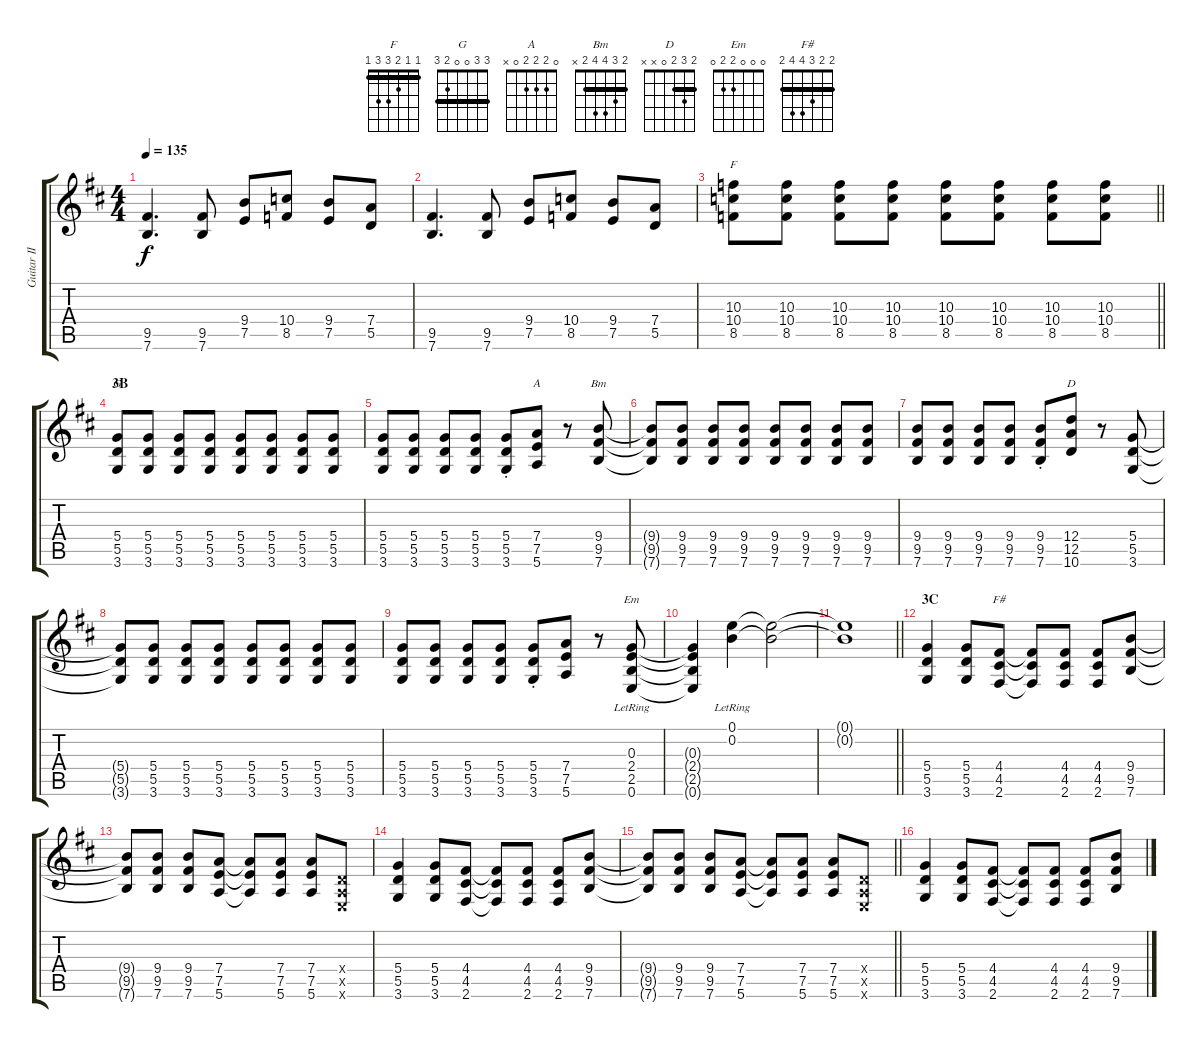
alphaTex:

\track ("Guitar II" "Guitar II") {instrument distortionguitar}
\staff {score tabs}
\tuning (E4 B3 G3 D3 A2 E2) {hide}
\chord ("F" 1 1 2 3 3 1) {barre 1}
\chord ("G" 3 3 0 0 2 3) {barre 3}
\chord ("A" 0 2 2 2 0 x)
\chord ("Bm" 2 3 4 4 2 x) {barre 2}
\chord ("D" 2 3 2 0 x x) {barre 2}
\chord ("Em" 0 0 0 2 2 0)
\chord ("F#" 2 2 3 4 4 2) {barre 2}
\ts (4 4)
\tempo 135
\clef g2
\ks bminor
(9.5 7.6).4{d dy f} (9.5 7.6).8 (9.4 7.5).8 (10.4 8.5).8 (9.4 7.5).8 (7.4 5.5).8 |
(9.5 7.6).4{d} (9.5 7.6).8 (9.4 7.5).8 (10.4 8.5).8 (9.4 7.5).8 (7.4 5.5).8 |
\barLineRight lightlight
(10.3 10.4 8.5).8{ch "F"} (10.3 10.4 8.5).8 (10.3 10.4 8.5).8 (10.3 10.4 8.5).8 (10.3 10.4 8.5).8 (10.3 10.4 8.5).8 (10.3 10.4 8.5).8 (10.3 10.4 8.5).8 |
\section ("" "3B")
(5.4 5.5 3.6).8{ch "G"} (5.4 5.5 3.6).8 (5.4 5.5 3.6).8 (5.4 5.5 3.6).8 (5.4 5.5 3.6).8 (5.4 5.5 3.6).8 (5.4 5.5 3.6).8 (5.4 5.5 3.6).8 |
(5.4 5.5 3.6).8 (5.4 5.5 3.6).8 (5.4 5.5 3.6).8 (5.4 5.5 3.6).8 (5.4{st} 5.5{st} 3.6{st}).8 (7.4 7.5 5.6).8{ch "A"} r.8 (9.4 9.5 7.6).8{ch "Bm"} |
(9.4{t} 9.5{t} 7.6{t}).8 (9.4 9.5 7.6).8 (9.4 9.5 7.6).8 (9.4 9.5 7.6).8 (9.4 9.5 7.6).8 (9.4 9.5 7.6).8 (9.4 9.5 7.6).8 (9.4 9.5 7.6).8 |
(9.4 9.5 7.6).8 (9.4 9.5 7.6).8 (9.4 9.5 7.6).8 (9.4 9.5 7.6).8 (9.4{st} 9.5{st} 7.6{st}).8 (12.4 12.5 10.6).8{ch "D"} r.8 (5.4 5.5 3.6).8 |
(5.4{t} 5.5{t} 3.6{t}).8 (5.4 5.5 3.6).8 (5.4 5.5 3.6).8 (5.4 5.5 3.6).8 (5.4 5.5 3.6).8 (5.4 5.5 3.6).8 (5.4 5.5 3.6).8 (5.4 5.5 3.6).8 |
(5.4 5.5 3.6).8 (5.4 5.5 3.6).8 (5.4 5.5 3.6).8 (5.4 5.5 3.6).8 (5.4{st} 5.5{st} 3.6{st}).8 (7.4 7.5 5.6).8 r.8 (0.3{lr} 2.4{lr} 2.5{lr} 0.6{lr}).8{ch "Em"} |
(0.3{t} 2.4{t} 2.5{t} 0.6{t}).4 (0.1{lr} 0.2{lr}).4 (0.1{t} 0.2{t}).2 |
\barLineRight lightlight
(0.1{t} 0.2{t}).1 |
\section ("" "3C")
(5.4 5.5 3.6).4 (5.4 5.5 3.6).8 (4.4 4.5 2.6).8{ch "F#"} (4.4{t} 4.5{t} 2.6{t}).8 (4.4 4.5 2.6).8 (4.4 4.5 2.6).8 (9.4 9.5 7.6).8 |
(9.4{t} 9.5{t} 7.6{t}).8 (9.4 9.5 7.6).8 (9.4 9.5 7.6).8 (7.4 7.5 5.6).8 (7.4{t} 7.5{t} 5.6{t}).8 (7.4 7.5 5.6).8 (7.4 7.5 5.6).8 (0.4{x} 0.5{x} 0.6{x}).8 |
(5.4 5.5 3.6).4 (5.4 5.5 3.6).8 (4.4 4.5 2.6).8 (4.4{t} 4.5{t} 2.6{t}).8 (4.4 4.5 2.6).8 (4.4 4.5 2.6).8 (9.4 9.5 7.6).8 |
\barLineRight lightlight
(9.4{t} 9.5{t} 7.6{t}).8 (9.4 9.5 7.6).8 (9.4 9.5 7.6).8 (7.4 7.5 5.6).8 (7.4{t} 7.5{t} 5.6{t}).8 (7.4 7.5 5.6).8 (7.4 7.5 5.6).8 (0.4{x} 0.5{x} 0.6{x}).8 |
(5.4 5.5 3.6).4 (5.4 5.5 3.6).8 (4.4 4.5 2.6).8 (4.4{t} 4.5{t} 2.6{t}).8 (4.4 4.5 2.6).8 (4.4 4.5 2.6).8 (9.4 9.5 7.6).8
